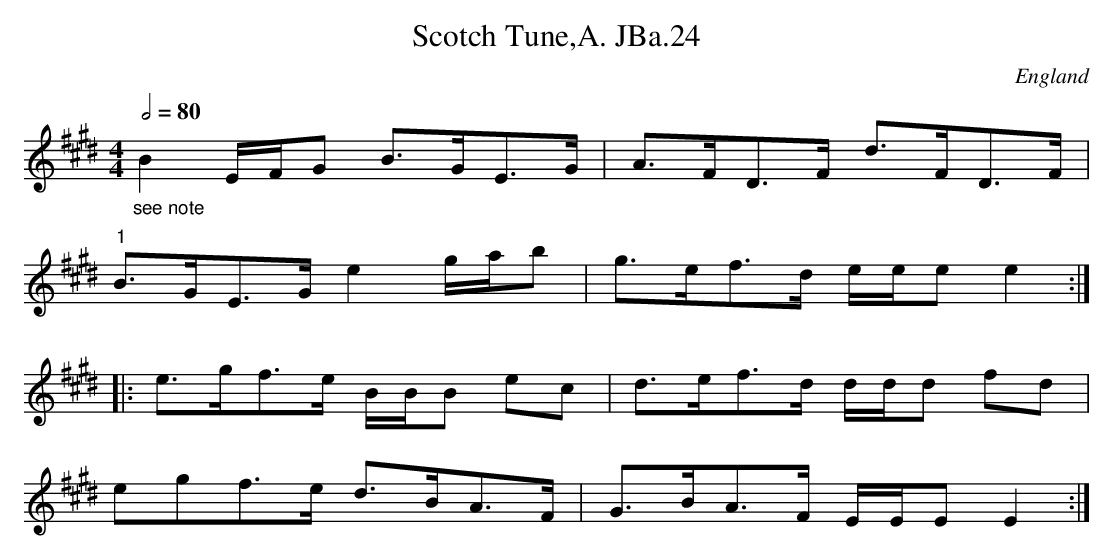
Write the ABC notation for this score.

X:1
T:Scotch Tune,A. JBa.24
M:4/4
L:1/8
Q:1/2=80
O:England
K:E major
"_see note"B2 E/F/G B>GE>G | A>FD>F d>FD>F |!
"1"B>GE>G e2 g/a/b |g>ef>d e/e/e e2 :|!
|: e>gf>e B/B/B ec | d>ef>d d/d/d fd |!
egf>e d>BA>F | G>BA>F E/E/E E2 :|
